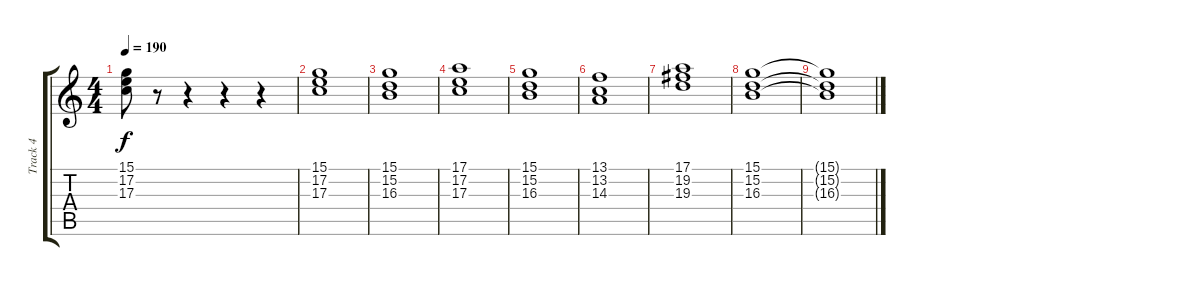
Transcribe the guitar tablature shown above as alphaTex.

\track ("Track 4" "Track 4") {instrument drawbarorgan}
\staff {score tabs}
\tuning (E4 B3 G3 D3 A2 E2) {hide}
\ts (4 4)
\tempo 190
\clef g2
\ks c
(15.1 17.2 17.3).8{dy f} r.8 r.4 r.4 r.4 |
(15.1 17.2 17.3).1 |
(15.1 15.2 16.3).1 |
(17.1 17.2 17.3).1 |
(15.1 15.2 16.3).1 |
(13.1 13.2 14.3).1 |
(17.1 19.2 19.3).1 |
(15.1 15.2 16.3).1 |
(15.1{t} 15.2{t} 16.3{t}).1
